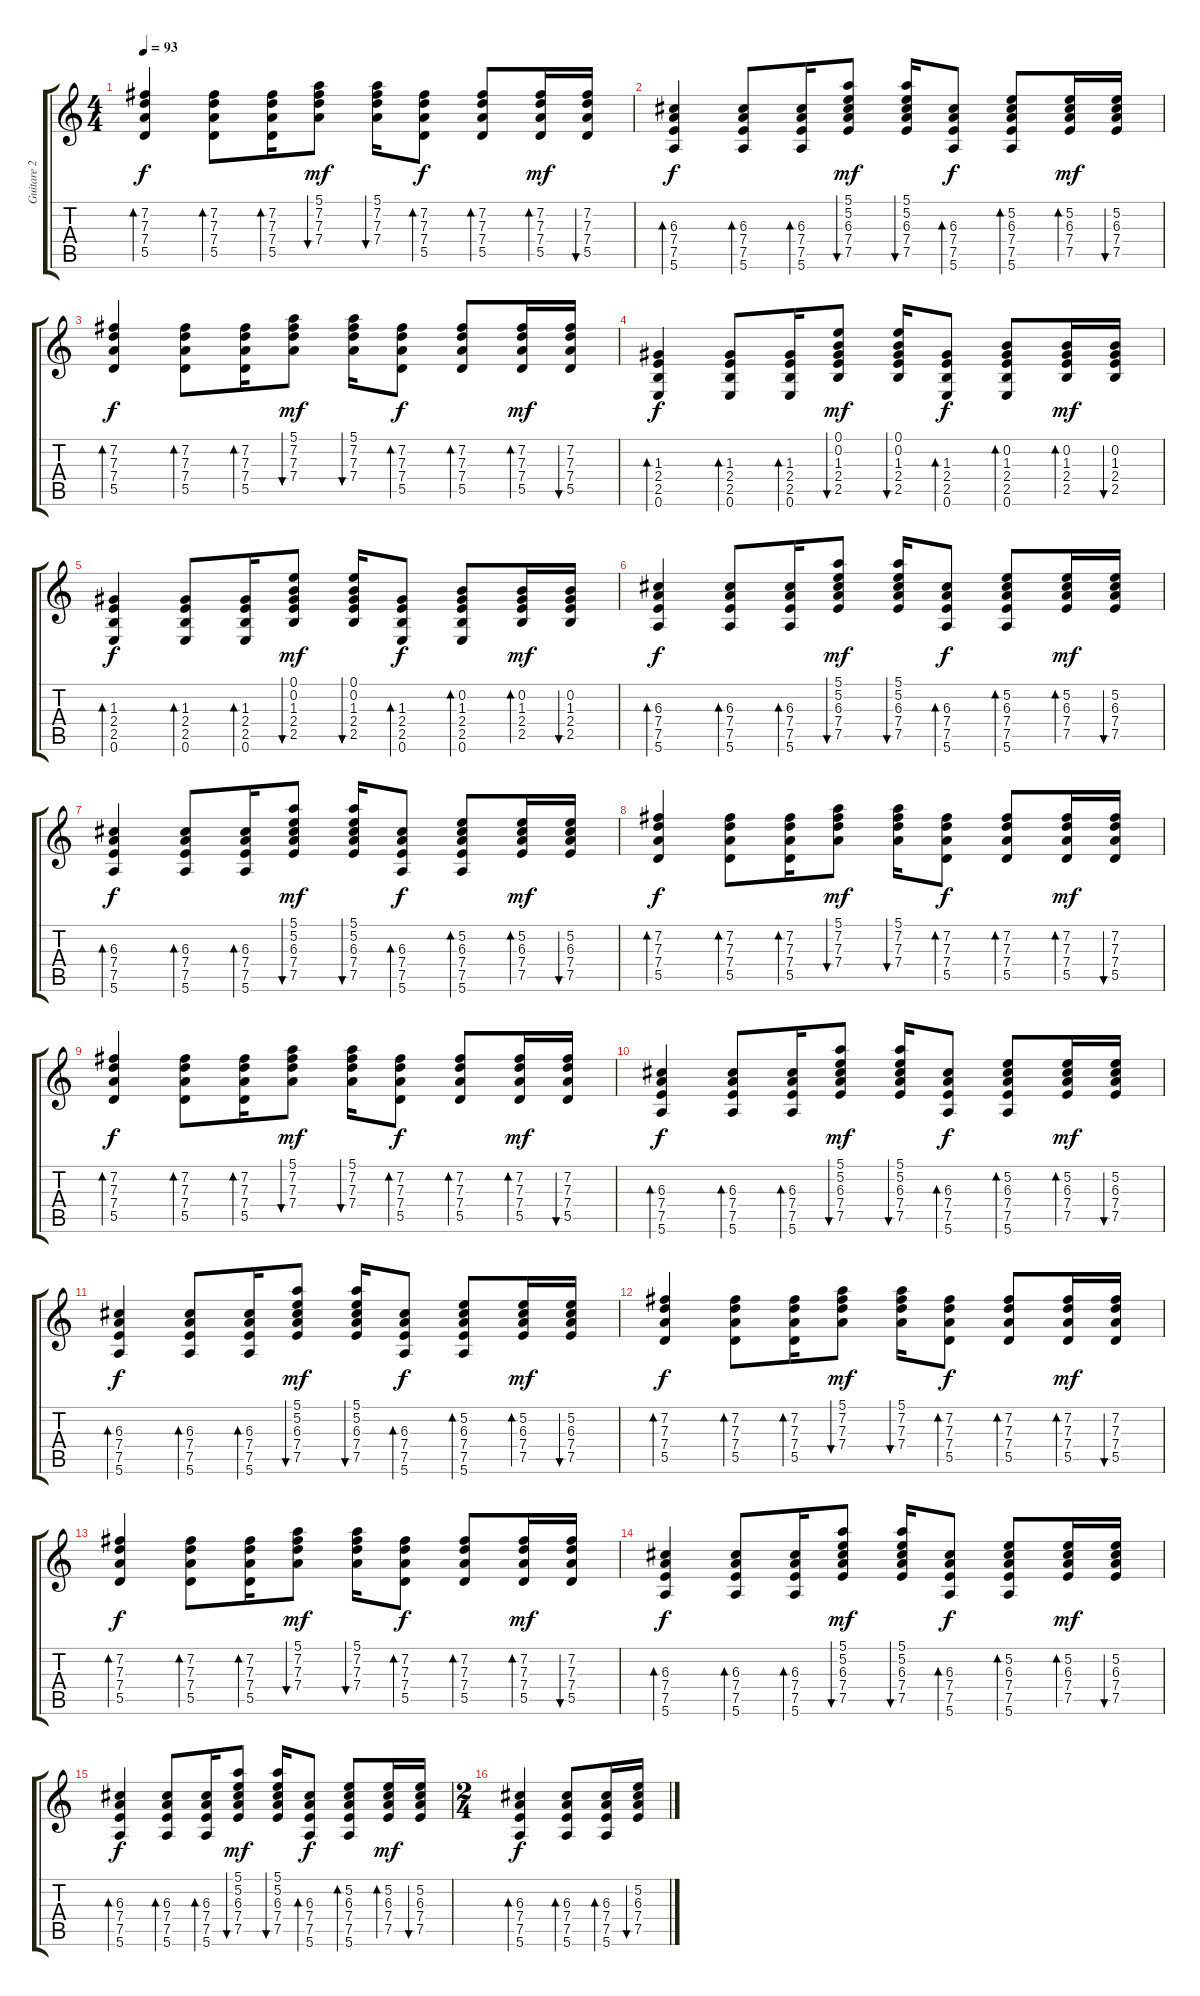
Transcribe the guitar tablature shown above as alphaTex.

\track ("Guitare 2" "Guitare 2") {instrument acousticguitarsteel}
\staff {score tabs}
\tuning (E4 B3 G3 D3 A2 E2) {hide}
\ts (4 4)
\tempo 93
\clef g2
\ks c
(7.2 7.3 7.4 5.5).4{bd 240 dy f} (7.2 7.3 7.4 5.5).8{bd 120} (7.2 7.3 7.4 5.5).16{bd 120} (5.1 7.2 7.3 7.4).8{bu 120 dy mf} (5.1 7.2 7.3 7.4).16{bu 120} (7.2 7.3 7.4 5.5).8{bd 120 dy f} (7.2 7.3 7.4 5.5).8{bd 120} (7.2 7.3 7.4 5.5).16{bd 120 dy mf} (7.2 7.3 7.4 5.5).16{bu 120} |
(6.3 7.4 7.5 5.6).4{bd 240 dy f} (6.3 7.4 7.5 5.6).8{bd 120} (6.3 7.4 7.5 5.6).16{bd 120} (5.1 5.2 6.3 7.4 7.5).8{bu 120 dy mf} (5.1 5.2 6.3 7.4 7.5).16{bu 120} (6.3 7.4 7.5 5.6).8{bd 120 dy f} (5.2 6.3 7.4 7.5 5.6).8{bd 120} (5.2 6.3 7.4 7.5).16{bd 120 dy mf} (5.2 6.3 7.4 7.5).16{bu 120} |
(7.2 7.3 7.4 5.5).4{bd 240 dy f} (7.2 7.3 7.4 5.5).8{bd 120} (7.2 7.3 7.4 5.5).16{bd 120} (5.1 7.2 7.3 7.4).8{bu 120 dy mf} (5.1 7.2 7.3 7.4).16{bu 120} (7.2 7.3 7.4 5.5).8{bd 120 dy f} (7.2 7.3 7.4 5.5).8{bd 120} (7.2 7.3 7.4 5.5).16{bd 120 dy mf} (7.2 7.3 7.4 5.5).16{bu 120} |
(1.3 2.4 2.5 0.6).4{bd 240 dy f} (1.3 2.4 2.5 0.6).8{bd 120} (1.3 2.4 2.5 0.6).16{bd 120} (0.1 0.2 1.3 2.4 2.5).8{bu 120 dy mf} (0.1 0.2 1.3 2.4 2.5).16{bu 120} (1.3 2.4 2.5 0.6).8{bd 120 dy f} (0.2 1.3 2.4 2.5 0.6).8{bd 120} (0.2 1.3 2.4 2.5).16{bd 120 dy mf} (0.2 1.3 2.4 2.5).16{bu 120} |
(1.3 2.4 2.5 0.6).4{bd 240 dy f} (1.3 2.4 2.5 0.6).8{bd 120} (1.3 2.4 2.5 0.6).16{bd 120} (0.1 0.2 1.3 2.4 2.5).8{bu 120 dy mf} (0.1 0.2 1.3 2.4 2.5).16{bu 120} (1.3 2.4 2.5 0.6).8{bd 120 dy f} (0.2 1.3 2.4 2.5 0.6).8{bd 120} (0.2 1.3 2.4 2.5).16{bd 120 dy mf} (0.2 1.3 2.4 2.5).16{bu 120} |
(6.3 7.4 7.5 5.6).4{bd 240 dy f} (6.3 7.4 7.5 5.6).8{bd 120} (6.3 7.4 7.5 5.6).16{bd 120} (5.1 5.2 6.3 7.4 7.5).8{bu 120 dy mf} (5.1 5.2 6.3 7.4 7.5).16{bu 120} (6.3 7.4 7.5 5.6).8{bd 120 dy f} (5.2 6.3 7.4 7.5 5.6).8{bd 120} (5.2 6.3 7.4 7.5).16{bd 120 dy mf} (5.2 6.3 7.4 7.5).16{bu 120} |
(6.3 7.4 7.5 5.6).4{bd 240 dy f} (6.3 7.4 7.5 5.6).8{bd 120} (6.3 7.4 7.5 5.6).16{bd 120} (5.1 5.2 6.3 7.4 7.5).8{bu 120 dy mf} (5.1 5.2 6.3 7.4 7.5).16{bu 120} (6.3 7.4 7.5 5.6).8{bd 120 dy f} (5.2 6.3 7.4 7.5 5.6).8{bd 120} (5.2 6.3 7.4 7.5).16{bd 120 dy mf} (5.2 6.3 7.4 7.5).16{bu 120} |
(7.2 7.3 7.4 5.5).4{bd 240 dy f} (7.2 7.3 7.4 5.5).8{bd 120} (7.2 7.3 7.4 5.5).16{bd 120} (5.1 7.2 7.3 7.4).8{bu 120 dy mf} (5.1 7.2 7.3 7.4).16{bu 120} (7.2 7.3 7.4 5.5).8{bd 120 dy f} (7.2 7.3 7.4 5.5).8{bd 120} (7.2 7.3 7.4 5.5).16{bd 120 dy mf} (7.2 7.3 7.4 5.5).16{bu 120} |
(7.2 7.3 7.4 5.5).4{bd 240 dy f} (7.2 7.3 7.4 5.5).8{bd 120} (7.2 7.3 7.4 5.5).16{bd 120} (5.1 7.2 7.3 7.4).8{bu 120 dy mf} (5.1 7.2 7.3 7.4).16{bu 120} (7.2 7.3 7.4 5.5).8{bd 120 dy f} (7.2 7.3 7.4 5.5).8{bd 120} (7.2 7.3 7.4 5.5).16{bd 120 dy mf} (7.2 7.3 7.4 5.5).16{bu 120} |
(6.3 7.4 7.5 5.6).4{bd 240 dy f} (6.3 7.4 7.5 5.6).8{bd 120} (6.3 7.4 7.5 5.6).16{bd 120} (5.1 5.2 6.3 7.4 7.5).8{bu 120 dy mf} (5.1 5.2 6.3 7.4 7.5).16{bu 120} (6.3 7.4 7.5 5.6).8{bd 120 dy f} (5.2 6.3 7.4 7.5 5.6).8{bd 120} (5.2 6.3 7.4 7.5).16{bd 120 dy mf} (5.2 6.3 7.4 7.5).16{bu 120} |
(6.3 7.4 7.5 5.6).4{bd 240 dy f} (6.3 7.4 7.5 5.6).8{bd 120} (6.3 7.4 7.5 5.6).16{bd 120} (5.1 5.2 6.3 7.4 7.5).8{bu 120 dy mf} (5.1 5.2 6.3 7.4 7.5).16{bu 120} (6.3 7.4 7.5 5.6).8{bd 120 dy f} (5.2 6.3 7.4 7.5 5.6).8{bd 120} (5.2 6.3 7.4 7.5).16{bd 120 dy mf} (5.2 6.3 7.4 7.5).16{bu 120} |
(7.2 7.3 7.4 5.5).4{bd 240 dy f} (7.2 7.3 7.4 5.5).8{bd 120} (7.2 7.3 7.4 5.5).16{bd 120} (5.1 7.2 7.3 7.4).8{bu 120 dy mf} (5.1 7.2 7.3 7.4).16{bu 120} (7.2 7.3 7.4 5.5).8{bd 120 dy f} (7.2 7.3 7.4 5.5).8{bd 120} (7.2 7.3 7.4 5.5).16{bd 120 dy mf} (7.2 7.3 7.4 5.5).16{bu 120} |
(7.2 7.3 7.4 5.5).4{bd 240 dy f} (7.2 7.3 7.4 5.5).8{bd 120} (7.2 7.3 7.4 5.5).16{bd 120} (5.1 7.2 7.3 7.4).8{bu 120 dy mf} (5.1 7.2 7.3 7.4).16{bu 120} (7.2 7.3 7.4 5.5).8{bd 120 dy f} (7.2 7.3 7.4 5.5).8{bd 120} (7.2 7.3 7.4 5.5).16{bd 120 dy mf} (7.2 7.3 7.4 5.5).16{bu 120} |
(6.3 7.4 7.5 5.6).4{bd 240 dy f} (6.3 7.4 7.5 5.6).8{bd 120} (6.3 7.4 7.5 5.6).16{bd 120} (5.1 5.2 6.3 7.4 7.5).8{bu 120 dy mf} (5.1 5.2 6.3 7.4 7.5).16{bu 120} (6.3 7.4 7.5 5.6).8{bd 120 dy f} (5.2 6.3 7.4 7.5 5.6).8{bd 120} (5.2 6.3 7.4 7.5).16{bd 120 dy mf} (5.2 6.3 7.4 7.5).16{bu 120} |
(6.3 7.4 7.5 5.6).4{bd 240 dy f} (6.3 7.4 7.5 5.6).8{bd 120} (6.3 7.4 7.5 5.6).16{bd 120} (5.1 5.2 6.3 7.4 7.5).8{bu 120 dy mf} (5.1 5.2 6.3 7.4 7.5).16{bu 120} (6.3 7.4 7.5 5.6).8{bd 120 dy f} (5.2 6.3 7.4 7.5 5.6).8{bd 120} (5.2 6.3 7.4 7.5).16{bd 120 dy mf} (5.2 6.3 7.4 7.5).16{bu 120} |
\ts (2 4)
(6.3 7.4 7.5 5.6).4{bd 240 dy f} (6.3 7.4 7.5 5.6).8{bd 120} (6.3 7.4 7.5 5.6).16{bd 120} (5.2 6.3 7.4 7.5).16{bu 120}
